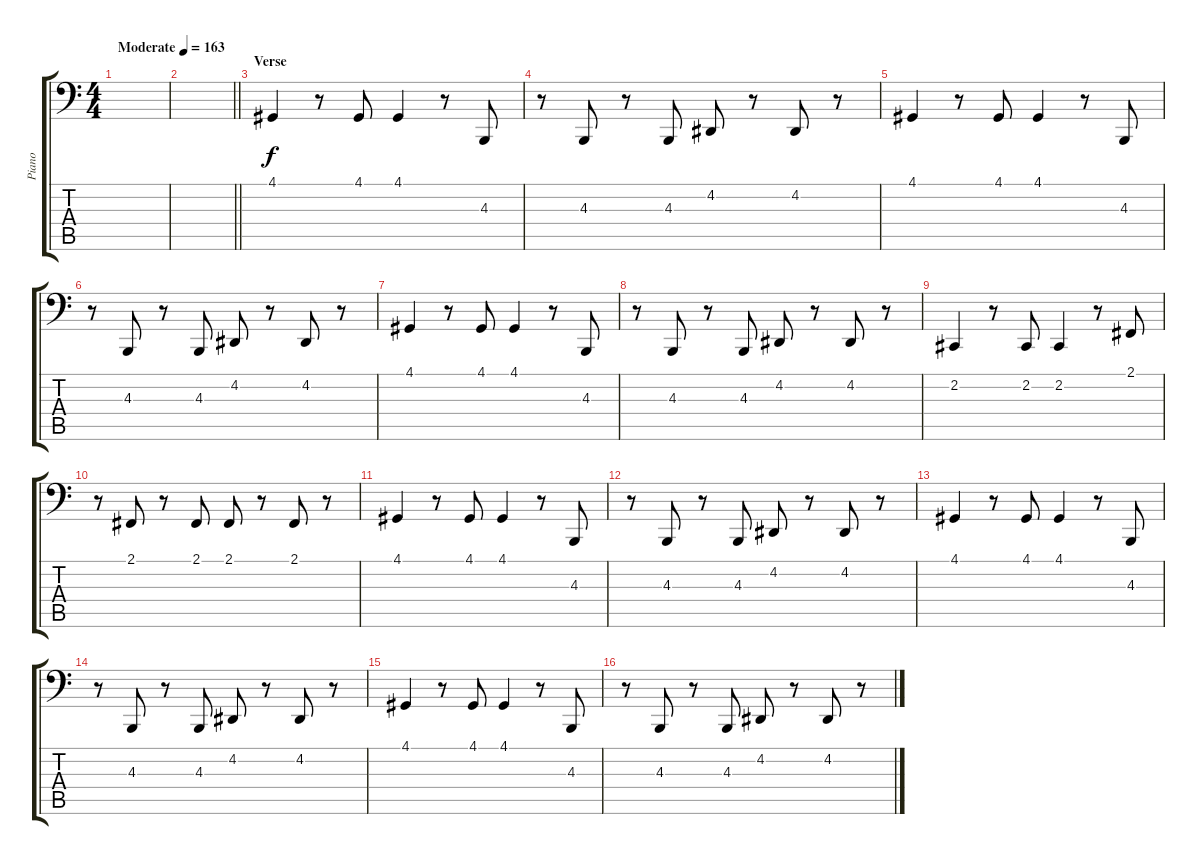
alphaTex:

\track ("Piano" "Piano") {instrument acousticgrandpiano}
\staff {score tabs}
\tuning (E2 B1 G1 D1 A0 E0) {hide}
\ts (4 4)
\tempo (163 "Moderate")
\clef f4
\ks c
|
\barLineRight lightlight
|
\section ("" "Verse")
4.1.4 r.8 4.1.8 4.1.4 r.8 4.3.8 |
r.8 4.3.8 r.8 4.3.8 4.2.8 r.8 4.2.8 r.8 |
4.1.4 r.8 4.1.8 4.1.4 r.8 4.3.8 |
r.8 4.3.8 r.8 4.3.8 4.2.8 r.8 4.2.8 r.8 |
4.1.4 r.8 4.1.8 4.1.4 r.8 4.3.8 |
r.8 4.3.8 r.8 4.3.8 4.2.8 r.8 4.2.8 r.8 |
2.2.4 r.8 2.2.8 2.2.4 r.8 2.1.8 |
r.8 2.1.8 r.8 2.1.8 2.1.8 r.8 2.1.8 r.8 |
4.1.4 r.8 4.1.8 4.1.4 r.8 4.3.8 |
r.8 4.3.8 r.8 4.3.8 4.2.8 r.8 4.2.8 r.8 |
4.1.4 r.8 4.1.8 4.1.4 r.8 4.3.8 |
r.8 4.3.8 r.8 4.3.8 4.2.8 r.8 4.2.8 r.8 |
4.1.4 r.8 4.1.8 4.1.4 r.8 4.3.8 |
r.8 4.3.8 r.8 4.3.8 4.2.8 r.8 4.2.8 r.8
